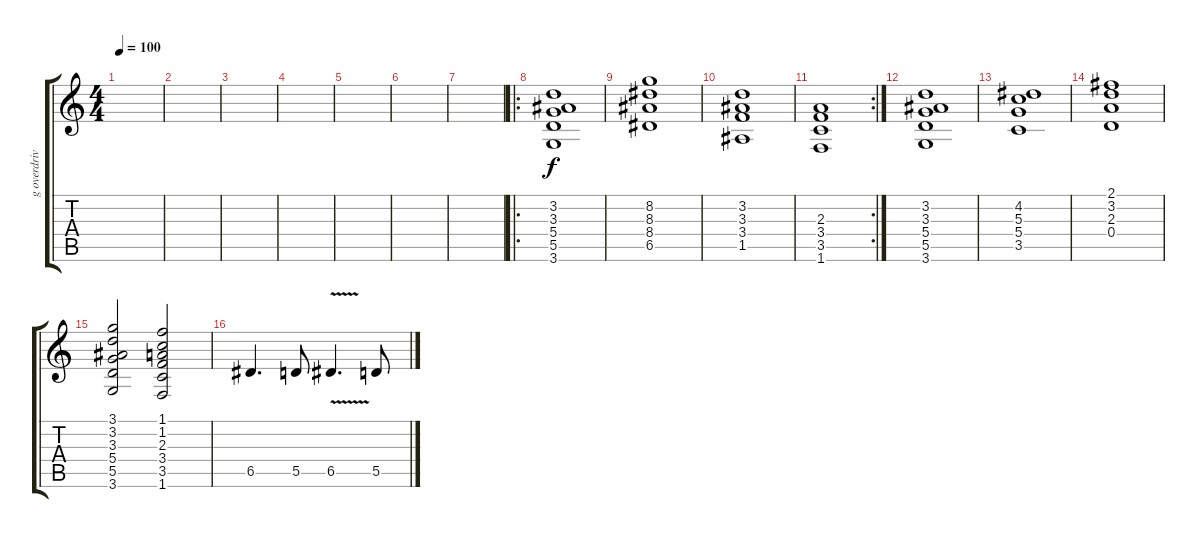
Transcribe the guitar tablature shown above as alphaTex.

\track ("g overdrive" "g overdriv") {instrument distortionguitar}
\staff {score tabs}
\tuning (E4 B3 G3 D3 A2 E2) {hide}
\ts (4 4)
\tempo 100
\clef g2
\ks c
|
|
|
|
|
|
|
\ro
(3.2 3.3 5.4 5.5 3.6).1 |
(8.2 8.3 8.4 6.5).1 |
(3.2 3.3 3.4 1.5).1 |
\rc 2
(2.3 3.4 3.5 1.6).1 |
(3.2 3.3 5.4 5.5 3.6).1 |
(4.2 5.3 5.4 3.5).1 |
(2.1 3.2 2.3 0.4).1 |
(3.1 3.2 3.3 5.4 5.5 3.6).2 (1.1 1.2 2.3 3.4 3.5 1.6).2 |
6.5.4{d} 5.5.8 6.5{v}.4{d} 5.5.8
